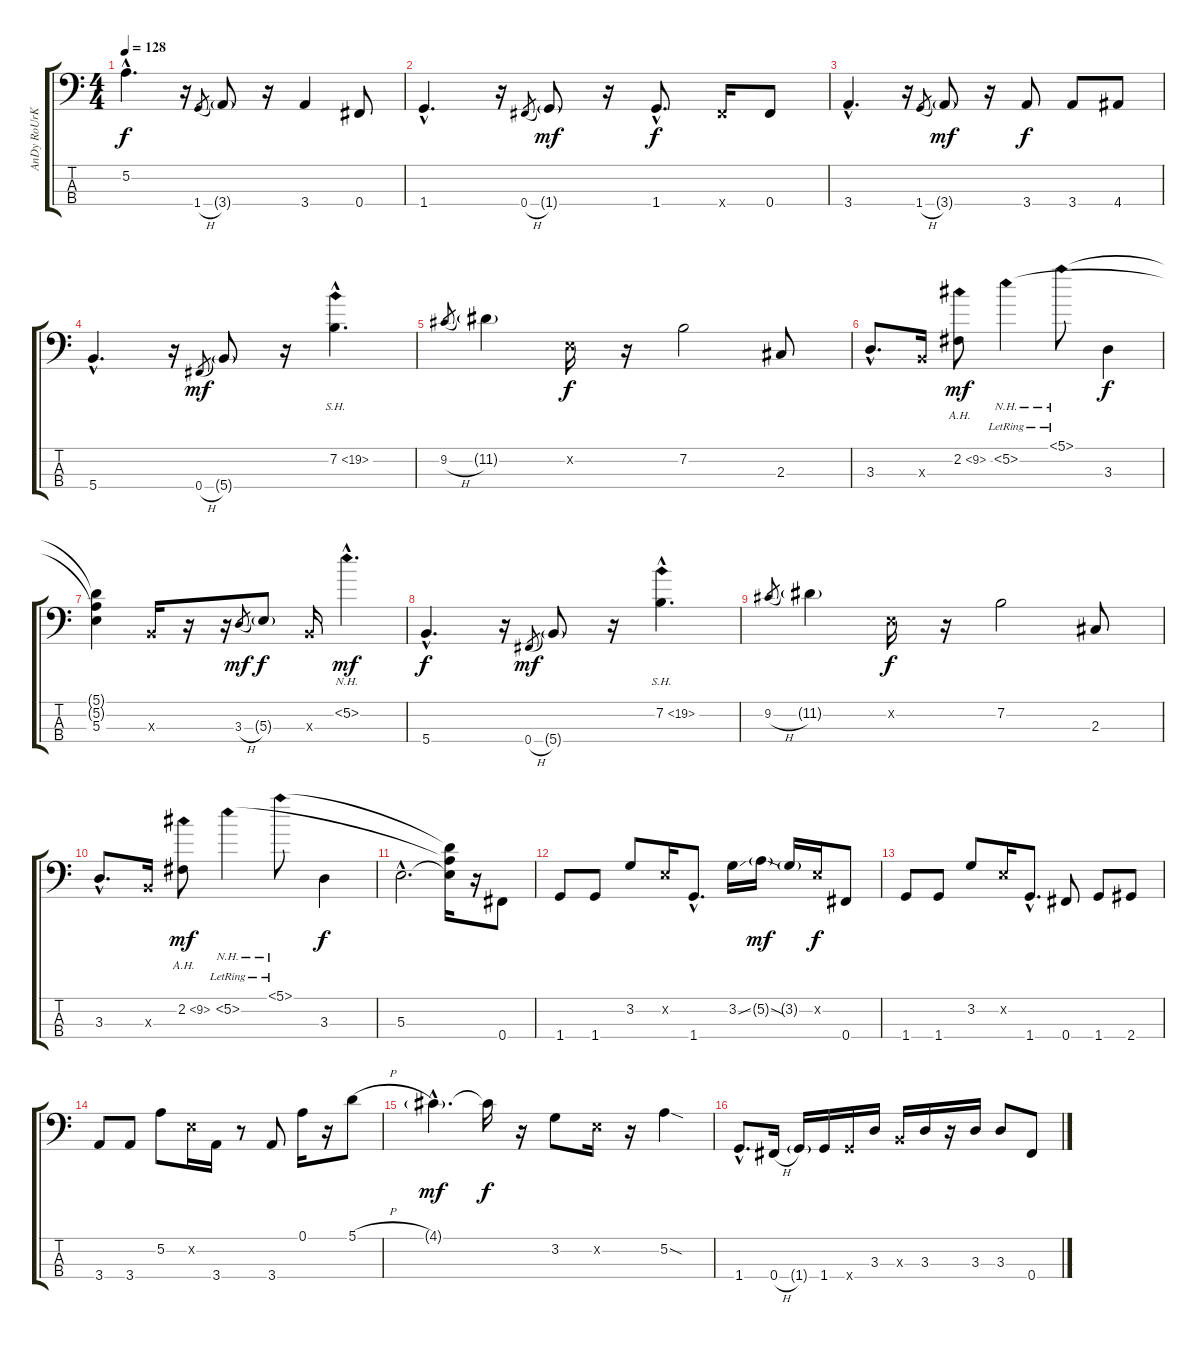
\track ("AnDy RoUrKe" "AnDy RoUrK") {instrument electricbasspick}
\staff {score tabs}
\tuning (A2 E2 B1 Gb1) {hide}
\ts (4 4)
\tempo 128
\clef f4
\ks c
5.2{hac}.4{d dy f} r.16 1.4{h}.8{gr} 3.4{g}.8 r.16 3.4.4 0.4.8 |
1.4{hac}.4{d} r.16 0.4{h}.8{gr} 1.4{g}.8{dy mf} r.16 1.4{hac}.8{d dy f} 0.4{x}.16 0.4.8 |
3.4{hac}.4{d} r.16 1.4{h}.8{gr} 3.4{g}.8{dy mf} r.16 3.4.8{dy f} 3.4.8 4.4.8 |
5.4{hac}.4{d} r.16 0.4{h}.8{gr dy mf} 5.4{g}.8 r.16 7.2{sh 12 hac}.4{d volume 14} |
9.2{h}.8{gr} 11.2{g}.4 0.2{x}.16{dy f volume 13} r.16 7.2.2 2.3.8 |
3.3{hac}.8{d} 0.3{x}.16 2.2{ah 7}.8{dy mf} 5.2{nh lr}.4 5.1{nh lr}.8 3.3.4{dy f} |
(5.1{t} 5.2{t} 5.3).4 0.3{x}.16 r.16 r.16 3.3{h}.8{gr dy mf} 5.3{g}.8{dy f} 0.3{x}.16 5.2{nh hac}.4{d dy mf} |
5.4{hac}.4{d dy f} r.16 0.4{h}.8{gr dy mf} 5.4{g}.8 r.16 7.2{sh 12 hac}.4{d volume 14} |
9.2{h}.8{gr} 11.2{g}.4 0.2{x}.16{dy f volume 13} r.16 7.2.2 2.3.8 |
3.3{hac}.8{d} 0.3{x}.16 2.2{ah 7}.8{dy mf} 5.2{nh lr}.4 5.1{nh lr}.8 3.3.4{dy f} |
5.3{hac}.2{d} (5.1{t} 5.2{t} 5.3{t}).16 r.16 0.4.8 |
1.4.8 1.4.8 3.2.8 0.2{x}.16 1.4{hac}.8{d} 3.2{ss}.16 5.2{sod g}.16{dy mf} 3.2{g}.16 0.2{x}.16{dy f} 0.4.8 |
1.4.8 1.4.8 3.2.8 0.2{x}.16 1.4{hac}.8{d} 0.4.8 1.4.8 2.4.8 |
3.4.8 3.4.8 5.2.8 0.2{x}.16 3.4.16 r.8 3.4.8 0.1.16 r.16 5.1{h}.8 |
4.1{g hac}.4{d dy mf} 4.1{t}.16{dy f} r.16 3.2.8 0.2{x}.16 r.16 5.2{sod}.4 |
1.4{hac}.8{d} 0.4{h}.16 1.4{g}.16 1.4.16 1.4{x}.16 3.3.16 0.3{x}.16 3.3.16 r.16 3.3.16 3.3.8 0.4.8
